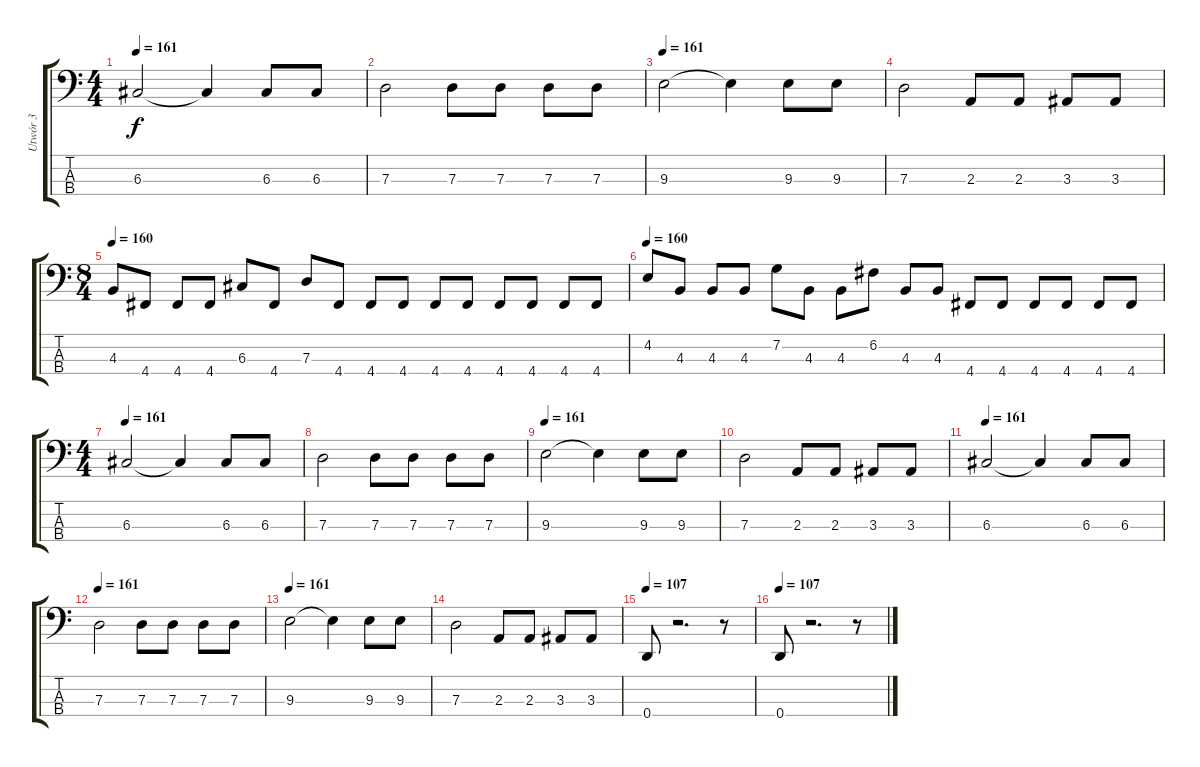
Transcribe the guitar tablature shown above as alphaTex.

\track ("Utwór 3" "Utwór 3") {instrument electricbassfinger}
\staff {score tabs}
\tuning (F2 C2 G1 D1) {hide}
\ts (4 4)
\tempo 161
\clef f4
\ks c
6.3.2{dy f} 6.3{t}.4 6.3.8 6.3.8 |
7.3.2 7.3.8 7.3.8 7.3.8 7.3.8 |
\tempo 161
9.3.2 9.3{t}.4 9.3.8 9.3.8 |
7.3.2 2.3.8 2.3.8 3.3.8 3.3.8 |
\ts (8 4)
\tempo 160
4.3.8 4.4.8 4.4.8 4.4.8 6.3.8 4.4.8 7.3.8 4.4.8 4.4.8 4.4.8 4.4.8 4.4.8 4.4.8 4.4.8 4.4.8 4.4.8 |
\tempo 160
4.2.8 4.3.8 4.3.8 4.3.8 7.2.8 4.3.8 4.3.8 6.2.8 4.3.8 4.3.8 4.4.8 4.4.8 4.4.8 4.4.8 4.4.8 4.4.8 |
\ts (4 4)
\tempo 161
6.3.2 6.3{t}.4 6.3.8 6.3.8 |
7.3.2 7.3.8 7.3.8 7.3.8 7.3.8 |
\tempo 161
9.3.2 9.3{t}.4 9.3.8 9.3.8 |
7.3.2 2.3.8 2.3.8 3.3.8 3.3.8 |
\tempo 161
6.3.2 6.3{t}.4 6.3.8 6.3.8 |
\tempo 161
7.3.2 7.3.8 7.3.8 7.3.8 7.3.8 |
\tempo 161
9.3.2 9.3{t}.4 9.3.8 9.3.8 |
7.3.2 2.3.8 2.3.8 3.3.8 3.3.8 |
\tempo 107
0.4.8 r.2{d} r.8 |
\tempo 107
0.4.8 r.2{d} r.8
